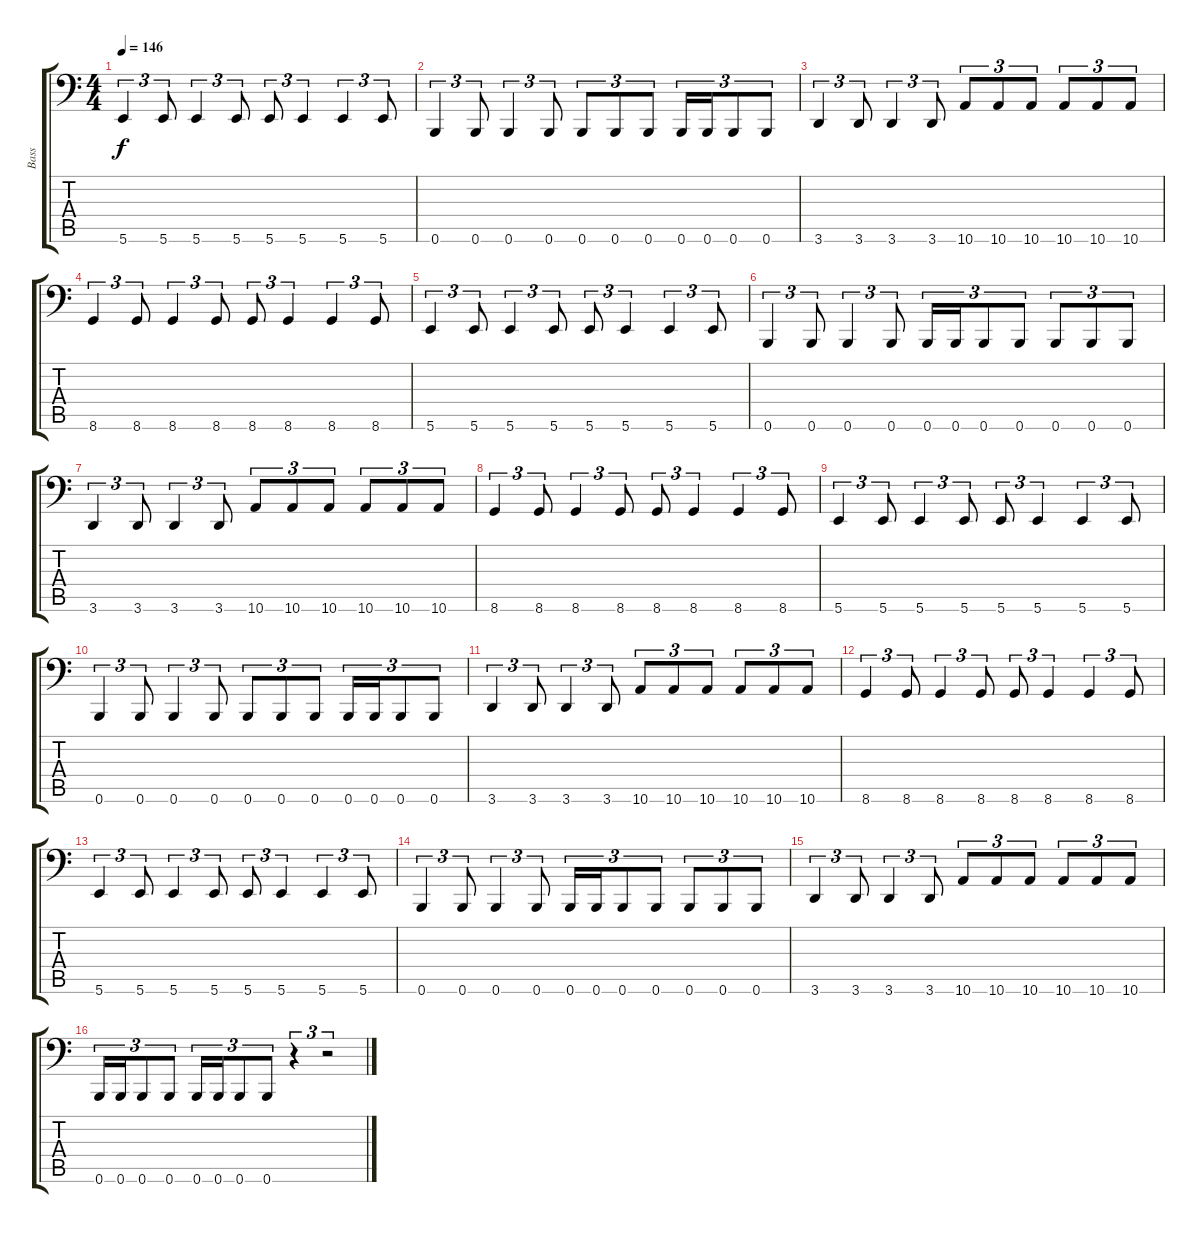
\track ("Bass" "Bass") {instrument electricbassfinger}
\staff {score tabs}
\tuning (Db3 Ab2 E2 B1 Gb1 B0) {hide}
\ts (4 4)
\tempo 146
\clef f4
\ks c
5.6.4{tu (3 2) dy f} 5.6.8{tu (3 2)} 5.6.4{tu (3 2)} 5.6.8{tu (3 2)} 5.6.8{tu (3 2)} 5.6.4{tu (3 2)} 5.6.4{tu (3 2)} 5.6.8{tu (3 2)} |
0.6.4{tu (3 2)} 0.6.8{tu (3 2)} 0.6.4{tu (3 2)} 0.6.8{tu (3 2)} 0.6.8{tu (3 2)} 0.6.8{tu (3 2)} 0.6.8{tu (3 2)} 0.6.16{tu (3 2)} 0.6.16{tu (3 2)} 0.6.8{tu (3 2)} 0.6.8{tu (3 2)} |
3.6.4{tu (3 2)} 3.6.8{tu (3 2)} 3.6.4{tu (3 2)} 3.6.8{tu (3 2)} 10.6.8{tu (3 2)} 10.6.8{tu (3 2)} 10.6.8{tu (3 2)} 10.6.8{tu (3 2)} 10.6.8{tu (3 2)} 10.6.8{tu (3 2)} |
8.6.4{tu (3 2)} 8.6.8{tu (3 2)} 8.6.4{tu (3 2)} 8.6.8{tu (3 2)} 8.6.8{tu (3 2)} 8.6.4{tu (3 2)} 8.6.4{tu (3 2)} 8.6.8{tu (3 2)} |
5.6.4{tu (3 2)} 5.6.8{tu (3 2)} 5.6.4{tu (3 2)} 5.6.8{tu (3 2)} 5.6.8{tu (3 2)} 5.6.4{tu (3 2)} 5.6.4{tu (3 2)} 5.6.8{tu (3 2)} |
0.6.4{tu (3 2)} 0.6.8{tu (3 2)} 0.6.4{tu (3 2)} 0.6.8{tu (3 2)} 0.6.16{tu (3 2)} 0.6.16{tu (3 2)} 0.6.8{tu (3 2)} 0.6.8{tu (3 2)} 0.6.8{tu (3 2)} 0.6.8{tu (3 2)} 0.6.8{tu (3 2)} |
3.6.4{tu (3 2)} 3.6.8{tu (3 2)} 3.6.4{tu (3 2)} 3.6.8{tu (3 2)} 10.6.8{tu (3 2)} 10.6.8{tu (3 2)} 10.6.8{tu (3 2)} 10.6.8{tu (3 2)} 10.6.8{tu (3 2)} 10.6.8{tu (3 2)} |
8.6.4{tu (3 2)} 8.6.8{tu (3 2)} 8.6.4{tu (3 2)} 8.6.8{tu (3 2)} 8.6.8{tu (3 2)} 8.6.4{tu (3 2)} 8.6.4{tu (3 2)} 8.6.8{tu (3 2)} |
5.6.4{tu (3 2)} 5.6.8{tu (3 2)} 5.6.4{tu (3 2)} 5.6.8{tu (3 2)} 5.6.8{tu (3 2)} 5.6.4{tu (3 2)} 5.6.4{tu (3 2)} 5.6.8{tu (3 2)} |
0.6.4{tu (3 2)} 0.6.8{tu (3 2)} 0.6.4{tu (3 2)} 0.6.8{tu (3 2)} 0.6.8{tu (3 2)} 0.6.8{tu (3 2)} 0.6.8{tu (3 2)} 0.6.16{tu (3 2)} 0.6.16{tu (3 2)} 0.6.8{tu (3 2)} 0.6.8{tu (3 2)} |
3.6.4{tu (3 2)} 3.6.8{tu (3 2)} 3.6.4{tu (3 2)} 3.6.8{tu (3 2)} 10.6.8{tu (3 2)} 10.6.8{tu (3 2)} 10.6.8{tu (3 2)} 10.6.8{tu (3 2)} 10.6.8{tu (3 2)} 10.6.8{tu (3 2)} |
8.6.4{tu (3 2)} 8.6.8{tu (3 2)} 8.6.4{tu (3 2)} 8.6.8{tu (3 2)} 8.6.8{tu (3 2)} 8.6.4{tu (3 2)} 8.6.4{tu (3 2)} 8.6.8{tu (3 2)} |
5.6.4{tu (3 2)} 5.6.8{tu (3 2)} 5.6.4{tu (3 2)} 5.6.8{tu (3 2)} 5.6.8{tu (3 2)} 5.6.4{tu (3 2)} 5.6.4{tu (3 2)} 5.6.8{tu (3 2)} |
0.6.4{tu (3 2)} 0.6.8{tu (3 2)} 0.6.4{tu (3 2)} 0.6.8{tu (3 2)} 0.6.16{tu (3 2)} 0.6.16{tu (3 2)} 0.6.8{tu (3 2)} 0.6.8{tu (3 2)} 0.6.8{tu (3 2)} 0.6.8{tu (3 2)} 0.6.8{tu (3 2)} |
3.6.4{tu (3 2)} 3.6.8{tu (3 2)} 3.6.4{tu (3 2)} 3.6.8{tu (3 2)} 10.6.8{tu (3 2)} 10.6.8{tu (3 2)} 10.6.8{tu (3 2)} 10.6.8{tu (3 2)} 10.6.8{tu (3 2)} 10.6.8{tu (3 2)} |
0.6.16{tu (3 2)} 0.6.16{tu (3 2)} 0.6.8{tu (3 2)} 0.6.8{tu (3 2)} 0.6.16{tu (3 2)} 0.6.16{tu (3 2)} 0.6.8{tu (3 2)} 0.6.8{tu (3 2)} r.4{tu (3 2)} r.2{tu (3 2)}
